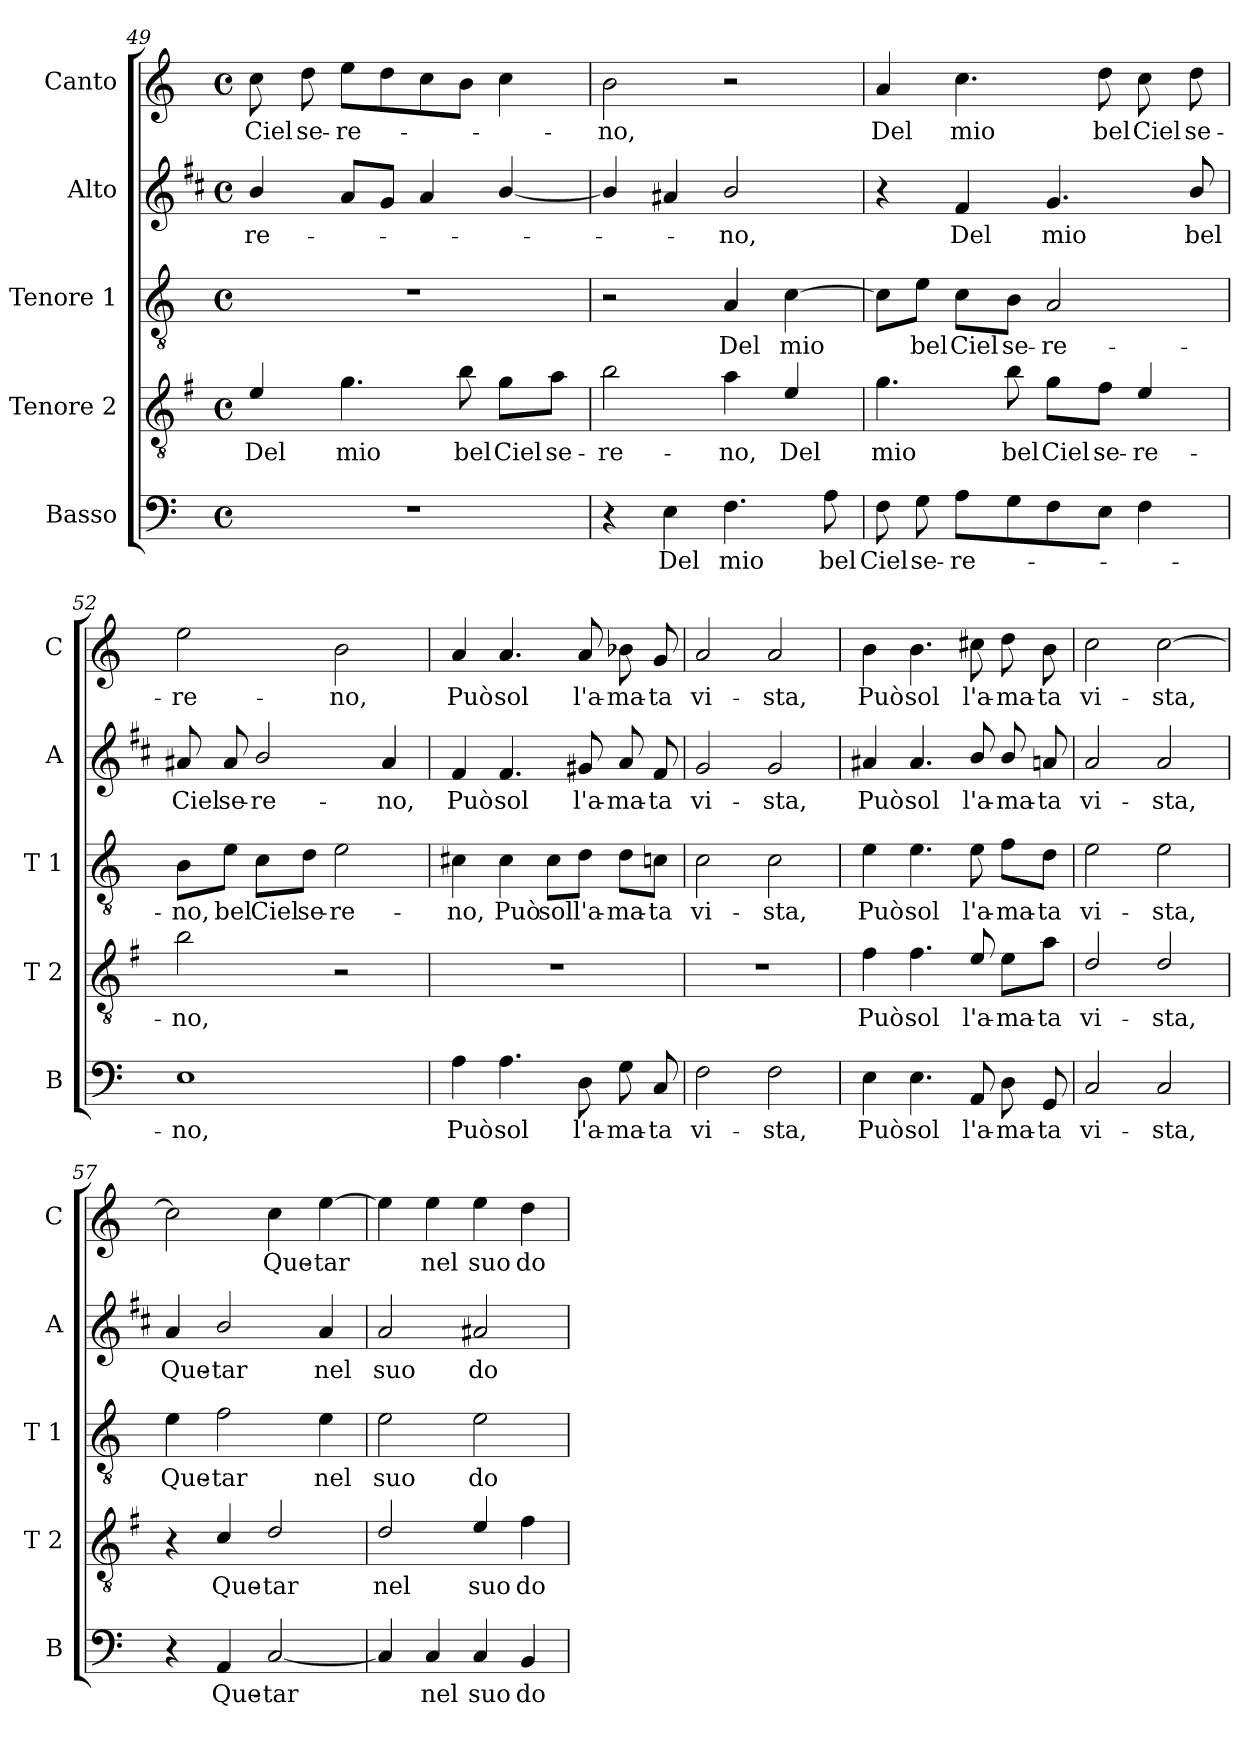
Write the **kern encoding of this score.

**kern	**text	**kern	**text	**kern	**text	**kern	**text	**kern	**text
*part5	*part5	*part4	*part4	*part3	*part3	*part2	*part2	*part1	*part1
*staff5	*staff5	*staff4	*staff4	*staff3	*staff3	*staff2	*staff2	*staff1	*staff1
*I"Basso	*	*I"Tenore 2	*	*I"Tenore 1	*	*I"Alto	*	*I"Canto	*
*I'B	*	*I'T 2	*	*I'T 1	*	*I'A	*	*I'C	*
*clefF4	*	*clefGv2	*	*clefGv2	*	*clefG2	*	*clefG2	*
*	*	*ITrd4c7	*	*	*	*ITrd1c2	*	*	*
*k[]	*	*k[]	*	*k[]	*	*k[]	*	*k[]	*
*C:	*	*C:	*	*C:	*	*C:	*	*C:	*
*M4/4	*	*M4/4	*	*M4/4	*	*M4/4	*	*M4/4	*
*met(c)	*	*met(c)	*	*met(c)	*	*met(c)	*	*met(c)	*
=49	=49	=49	=49	=49	=49	=49	=49	=49	=49
!	!	!	!LO:LY:b	!	!	!	!LO:LY:b	!	!LO:LY:b
1r	.	4A/	Del	1r	.	4a/	-re-	8cc\	Ciel
!	!	!	!	!	!	!	!	!	!LO:LY:b
.	.	.	.	.	.	.	.	8dd\	se-
!	!	!	!LO:LY:b	!	!	!	!	!	!LO:LY:b
.	.	4.c\	mio	.	.	8g/L	.	8ee\L	-re-
.	.	.	.	.	.	8f/J	.	8dd\	.
.	.	.	.	.	.	4g/	.	8cc\	.
!	!	!	!LO:LY:b	!	!	!	!	!	!
.	.	8e\	bel	.	.	.	.	8b\J	.
!	!	!	!LO:LY:b	!	!	!	!	!	!
.	.	8c\L	Ciel	.	.	[4a/	.	4cc\	.
!	!	!	!LO:LY:b	!	!	!	!	!	!
.	.	8d\J	se-	.	.	.	.	.	.
=50	=50	=50	=50	=50	=50	=50	=50	=50	=50
!	!	!	!LO:LY:b	!	!	!	!	!	!LO:LY:b
4r	.	2e\	-re-	2r	.	4a/]	.	2b\	-no,
!	!LO:LY:b	!	!	!	!	!	!	!	!
4E\	Del	.	.	.	.	4g#X/	.	.	.
!	!LO:LY:b	!	!LO:LY:b	!	!LO:LY:b	!	!LO:LY:b	!	!
4.F\	mio	4d\	-no,	4A/	Del	2a/	-no,	2r	.
!	!	!	!LO:LY:b	!	!LO:LY:b	!	!	!	!
.	.	4A/	Del	[4c\	mio	.	.	.	.
!	!LO:LY:b	!	!	!	!	!	!	!	!
8A\	bel	.	.	.	.	.	.	.	.
!!LO:PB:g=z
=51	=51	=51	=51	=51	=51	=51	=51	=51	=51
!	!LO:LY:b	!	!LO:LY:b	!	!	!	!	!	!LO:LY:b
8F\	Ciel	4.c\	mio	8c\L]	.	4r	.	4a/	Del
!	!LO:LY:b	!	!	!	!LO:LY:b	!	!	!	!
8G\	se-	.	.	8e\J	bel	.	.	.	.
!	!LO:LY:b	!	!	!	!LO:LY:b	!	!LO:LY:b	!	!LO:LY:b
8A\L	-re-	.	.	8c\L	Ciel	4e/	Del	4.cc\	mio
!	!	!	!LO:LY:b	!	!LO:LY:b	!	!	!	!
8G\	.	8e\	bel	8B\J	se-	.	.	.	.
!	!	!	!LO:LY:b	!	!LO:LY:b	!	!LO:LY:b	!	!
8F\	.	8c\L	Ciel	2A/	-re-	4.f/	mio	.	.
!	!	!	!LO:LY:b	!	!	!	!	!	!LO:LY:b
8E\J	.	8B\J	se-	.	.	.	.	8dd\	bel
!	!	!	!LO:LY:b	!	!	!	!	!	!LO:LY:b
4F\	.	4A/	-re-	.	.	.	.	8cc\	Ciel
!	!	!	!	!	!	!	!LO:LY:b	!	!LO:LY:b
.	.	.	.	.	.	8a/	bel	8dd\	se-
=52	=52	=52	=52	=52	=52	=52	=52	=52	=52
!	!LO:LY:b	!	!LO:LY:b	!	!LO:LY:b	!	!LO:LY:b	!	!LO:LY:b
1E	-no,	2e\	-no,	8B\L	-no,	8g#X/	Ciel	2ee\	-re-
!	!	!	!	!	!LO:LY:b	!	!LO:LY:b	!	!
.	.	.	.	8e\J	bel	8g#/	se-	.	.
!	!	!	!	!	!LO:LY:b	!	!LO:LY:b	!	!
.	.	.	.	8c\L	Ciel	2a/	-re-	.	.
!	!	!	!	!	!LO:LY:b	!	!	!	!
.	.	.	.	8d\J	se-	.	.	.	.
!	!	!	!	!	!LO:LY:b	!	!	!	!LO:LY:b
.	.	2r	.	2e\	-re-	.	.	2b\	-no,
!	!	!	!	!	!	!	!LO:LY:b	!	!
.	.	.	.	.	.	4g#/	-no,	.	.
=53	=53	=53	=53	=53	=53	=53	=53	=53	=53
!	!LO:LY:b	!	!	!	!LO:LY:b	!	!LO:LY:b	!	!LO:LY:b
4A\	Può	1r	.	4c#X\	-no,	4e/	Può	4a/	Può
!	!LO:LY:b	!	!	!	!LO:LY:b	!	!LO:LY:b	!	!LO:LY:b
4.A\	sol	.	.	4c#\	Può	4.e/	sol	4.a/	sol
!	!	!	!	!	!LO:LY:b	!	!	!	!
.	.	.	.	8c#\L	sol	.	.	.	.
!	!LO:LY:b	!	!	!	!LO:LY:b	!	!LO:LY:b	!	!LO:LY:b
8D\	l'a-	.	.	8d\J	l'a-	8f#X/	l'a-	8a/	l'a-
!	!LO:LY:b	!	!	!	!LO:LY:b	!	!LO:LY:b	!	!LO:LY:b
8G\	-ma-	.	.	8d\L	-ma-	8g/	-ma-	8b-X\	-ma-
!	!LO:LY:b	!	!	!	!LO:LY:b	!	!LO:LY:b	!	!LO:LY:b
8C/	-ta	.	.	8cn\J	-ta	8e/	-ta	8g/	-ta
=54	=54	=54	=54	=54	=54	=54	=54	=54	=54
!	!LO:LY:b	!	!	!	!LO:LY:b	!	!LO:LY:b	!	!LO:LY:b
2F\	vi-	1r	.	2c\	vi-	2f/	vi-	2a/	vi-
!	!LO:LY:b	!	!	!	!LO:LY:b	!	!LO:LY:b	!	!LO:LY:b
2F\	-sta,	.	.	2c\	-sta,	2f/	-sta,	2a/	-sta,
=55	=55	=55	=55	=55	=55	=55	=55	=55	=55
!	!LO:LY:b	!	!LO:LY:b	!	!LO:LY:b	!	!LO:LY:b	!	!LO:LY:b
4E\	Può	4B\	Può	4e\	Può	4g#X/	Può	4b\	Può
!	!LO:LY:b	!	!LO:LY:b	!	!LO:LY:b	!	!LO:LY:b	!	!LO:LY:b
4.E\	sol	4.B\	sol	4.e\	sol	4.g#/	sol	4.b\	sol
!	!LO:LY:b	!	!LO:LY:b	!	!LO:LY:b	!	!LO:LY:b	!	!LO:LY:b
8AA/	l'a-	8A/	l'a-	8e\	l'a-	8a/	l'a-	8cc#X\	l'a-
!	!LO:LY:b	!	!LO:LY:b	!	!LO:LY:b	!	!LO:LY:b	!	!LO:LY:b
8D\	-ma-	8A\L	-ma-	8f\L	-ma-	8a/	-ma-	8dd\	-ma-
!	!LO:LY:b	!	!LO:LY:b	!	!LO:LY:b	!	!LO:LY:b	!	!LO:LY:b
8GG/	-ta	8d\J	-ta	8d\J	-ta	8gn/	-ta	8b\	-ta
=56	=56	=56	=56	=56	=56	=56	=56	=56	=56
!	!LO:LY:b	!	!LO:LY:b	!	!LO:LY:b	!	!LO:LY:b	!	!LO:LY:b
2C/	vi-	2G/	vi-	2e\	vi-	2g/	vi-	2cc\	vi-
!	!LO:LY:b	!	!LO:LY:b	!	!LO:LY:b	!	!LO:LY:b	!	!LO:LY:b
2C/	-sta,	2G/	-sta,	2e\	-sta,	2g/	-sta,	[2cc\	-sta,
!!LO:LB:g=z
=57	=57	=57	=57	=57	=57	=57	=57	=57	=57
!	!	!	!	!	!LO:LY:b	!	!LO:LY:b	!	!
4r	.	4r	.	4e\	Que-	4g/	Que-	2cc\]	.
!	!LO:LY:b	!	!LO:LY:b	!	!LO:LY:b	!	!LO:LY:b	!	!
4AA/	Que-	4F/	Que-	2f\	-tar	2a/	-tar	.	.
!	!LO:LY:b	!	!LO:LY:b	!	!	!	!	!	!LO:LY:b
[2C/	-tar	2G/	-tar	.	.	.	.	4cc\	Que-
!	!	!	!	!	!LO:LY:b	!	!LO:LY:b	!	!LO:LY:b
.	.	.	.	4e\	nel	4g/	nel	[4ee\	-tar
=58	=58	=58	=58	=58	=58	=58	=58	=58	=58
!	!	!	!LO:LY:b	!	!LO:LY:b	!	!LO:LY:b	!	!
4C/]	.	2G/	nel	2e\	suo	2g/	suo	4ee\]	.
!	!LO:LY:b	!	!	!	!	!	!	!	!LO:LY:b
4C/	nel	.	.	.	.	.	.	4ee\	nel
!	!LO:LY:b	!	!LO:LY:b	!	!LO:LY:b	!	!LO:LY:b	!	!LO:LY:b
4C/	suo	4A/	suo	2e\	do-	2g#X/	do-	4ee\	suo
!	!LO:LY:b	!	!LO:LY:b	!	!	!	!	!	!LO:LY:b
4BB/	do-	4B\	do-	.	.	.	.	4dd\	do-
=	=	=	=	=	=	=	=	=	=
*-	*-	*-	*-	*-	*-	*-	*-	*-	*-
